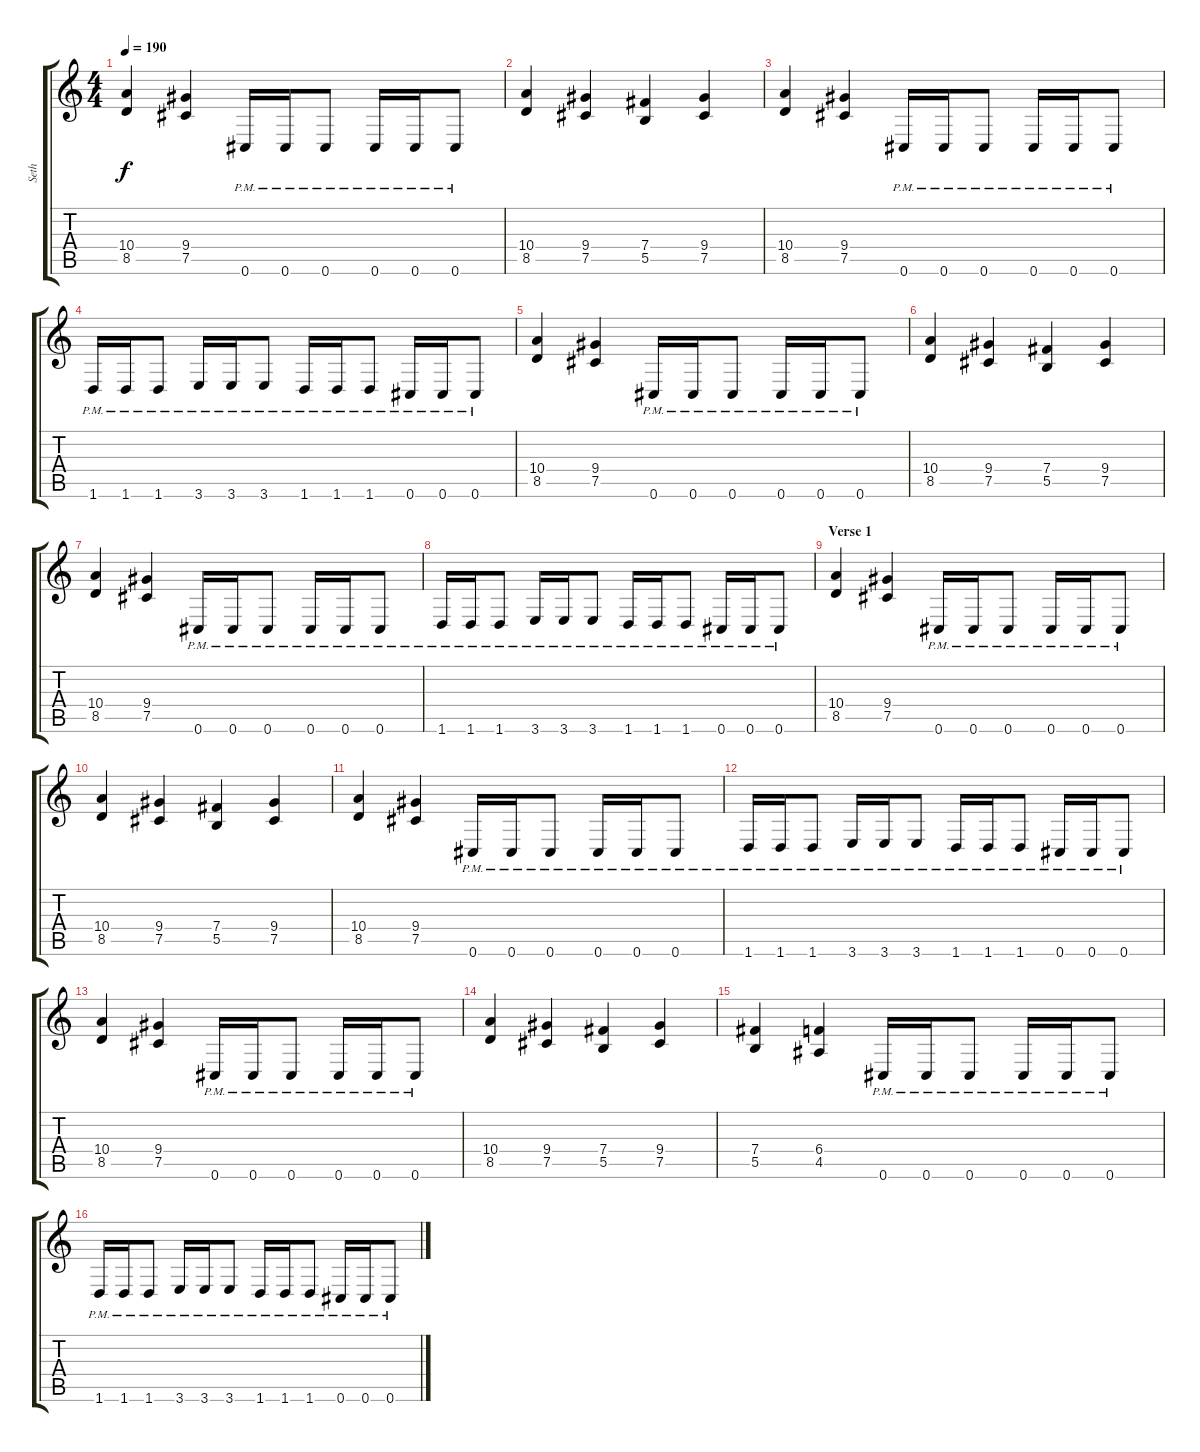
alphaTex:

\track ("Seth" "Seth") {instrument distortionguitar}
\staff {score tabs}
\tuning (Db4 Ab3 E3 B2 Gb2 Db2) {hide}
\ts (4 4)
\tempo 190
\clef g2
\ks c
(10.4 8.5).4{dy f} (9.4 7.5).4 0.6{pm}.16 0.6{pm}.16 0.6{pm}.8 0.6{pm}.16 0.6{pm}.16 0.6{pm}.8 |
(10.4 8.5).4 (9.4 7.5).4 (7.4 5.5).4 (9.4 7.5).4 |
(10.4 8.5).4 (9.4 7.5).4 0.6{pm}.16 0.6{pm}.16 0.6{pm}.8 0.6{pm}.16 0.6{pm}.16 0.6{pm}.8 |
1.6{pm}.16 1.6{pm}.16 1.6{pm}.8 3.6{pm}.16 3.6{pm}.16 3.6{pm}.8 1.6{pm}.16 1.6{pm}.16 1.6{pm}.8 0.6{pm}.16 0.6{pm}.16 0.6{pm}.8 |
(10.4 8.5).4 (9.4 7.5).4 0.6{pm}.16 0.6{pm}.16 0.6{pm}.8 0.6{pm}.16 0.6{pm}.16 0.6{pm}.8 |
(10.4 8.5).4 (9.4 7.5).4 (7.4 5.5).4 (9.4 7.5).4 |
(10.4 8.5).4 (9.4 7.5).4 0.6{pm}.16 0.6{pm}.16 0.6{pm}.8 0.6{pm}.16 0.6{pm}.16 0.6{pm}.8 |
1.6{pm}.16 1.6{pm}.16 1.6{pm}.8 3.6{pm}.16 3.6{pm}.16 3.6{pm}.8 1.6{pm}.16 1.6{pm}.16 1.6{pm}.8 0.6{pm}.16 0.6{pm}.16 0.6{pm}.8 |
\section ("" "Verse 1")
(10.4 8.5).4 (9.4 7.5).4 0.6{pm}.16 0.6{pm}.16 0.6{pm}.8 0.6{pm}.16 0.6{pm}.16 0.6{pm}.8 |
(10.4 8.5).4 (9.4 7.5).4 (7.4 5.5).4 (9.4 7.5).4 |
(10.4 8.5).4 (9.4 7.5).4 0.6{pm}.16 0.6{pm}.16 0.6{pm}.8 0.6{pm}.16 0.6{pm}.16 0.6{pm}.8 |
1.6{pm}.16 1.6{pm}.16 1.6{pm}.8 3.6{pm}.16 3.6{pm}.16 3.6{pm}.8 1.6{pm}.16 1.6{pm}.16 1.6{pm}.8 0.6{pm}.16 0.6{pm}.16 0.6{pm}.8 |
(10.4 8.5).4 (9.4 7.5).4 0.6{pm}.16 0.6{pm}.16 0.6{pm}.8 0.6{pm}.16 0.6{pm}.16 0.6{pm}.8 |
(10.4 8.5).4 (9.4 7.5).4 (7.4 5.5).4 (9.4 7.5).4 |
(7.4 5.5).4 (6.4 4.5).4 0.6{pm}.16 0.6{pm}.16 0.6{pm}.8 0.6{pm}.16 0.6{pm}.16 0.6{pm}.8 |
1.6{pm}.16 1.6{pm}.16 1.6{pm}.8 3.6{pm}.16 3.6{pm}.16 3.6{pm}.8 1.6{pm}.16 1.6{pm}.16 1.6{pm}.8 0.6{pm}.16 0.6{pm}.16 0.6{pm}.8
